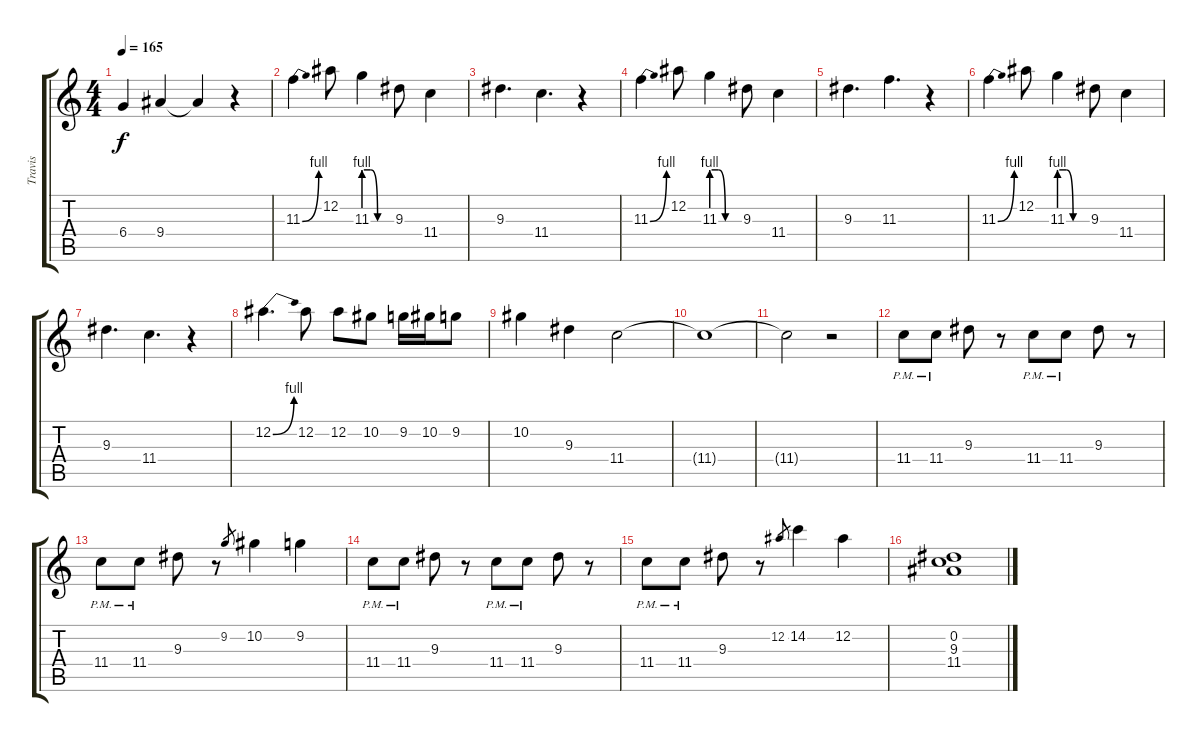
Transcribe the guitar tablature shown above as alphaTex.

\track ("Travis" "Travis") {instrument electricguitarjazz}
\staff {score tabs}
\tuning (Eb4 Bb3 Gb3 Db3 Ab2 Eb2) {hide}
\ts (4 4)
\tempo 165
\clef g2
\ks c
6.4.4{dy f} 9.4.4 9.4{t}.4 r.4 |
11.3{be (bend 0 0 60 4)}.4 12.2.8 11.3{be (custom 0 4 15 4 30 0 60 0)}.4 9.3.8 11.4.4 |
9.3.4{d} 11.4.4{d} r.4 |
11.3{be (bend 0 0 60 4)}.4 12.2.8 11.3{be (custom 0 4 15 4 30 0 60 0)}.4 9.3.8 11.4.4 |
9.3.4{d} 11.3.4{d} r.4 |
11.3{be (bend 0 0 60 4)}.4 12.2.8 11.3{be (custom 0 4 15 4 30 0 60 0)}.4 9.3.8 11.4.4 |
9.3.4{d} 11.4.4{d} r.4 |
12.2{be (bend 0 0 60 4)}.4{d} 12.2.8 12.2.8 10.2.8 9.2.16 10.2.16 9.2.8 |
10.2.4 9.3.4 11.4.2 |
11.4{t}.1 |
11.4{t}.2 r.2 |
11.4{pm}.8 11.4{pm}.8 9.3.8 r.8 11.4{pm}.8 11.4{pm}.8 9.3.8 r.8 |
11.4{pm}.8 11.4{pm}.8 9.3.8 r.8 9.2.8{gr} 10.2.4 9.2.4 |
11.4{pm}.8 11.4{pm}.8 9.3.8 r.8 11.4{pm}.8 11.4{pm}.8 9.3.8 r.8 |
11.4{pm}.8 11.4{pm}.8 9.3.8 r.8 12.2.8{gr} 14.2.4 12.2.4 |
(0.2 9.3 11.4).1
